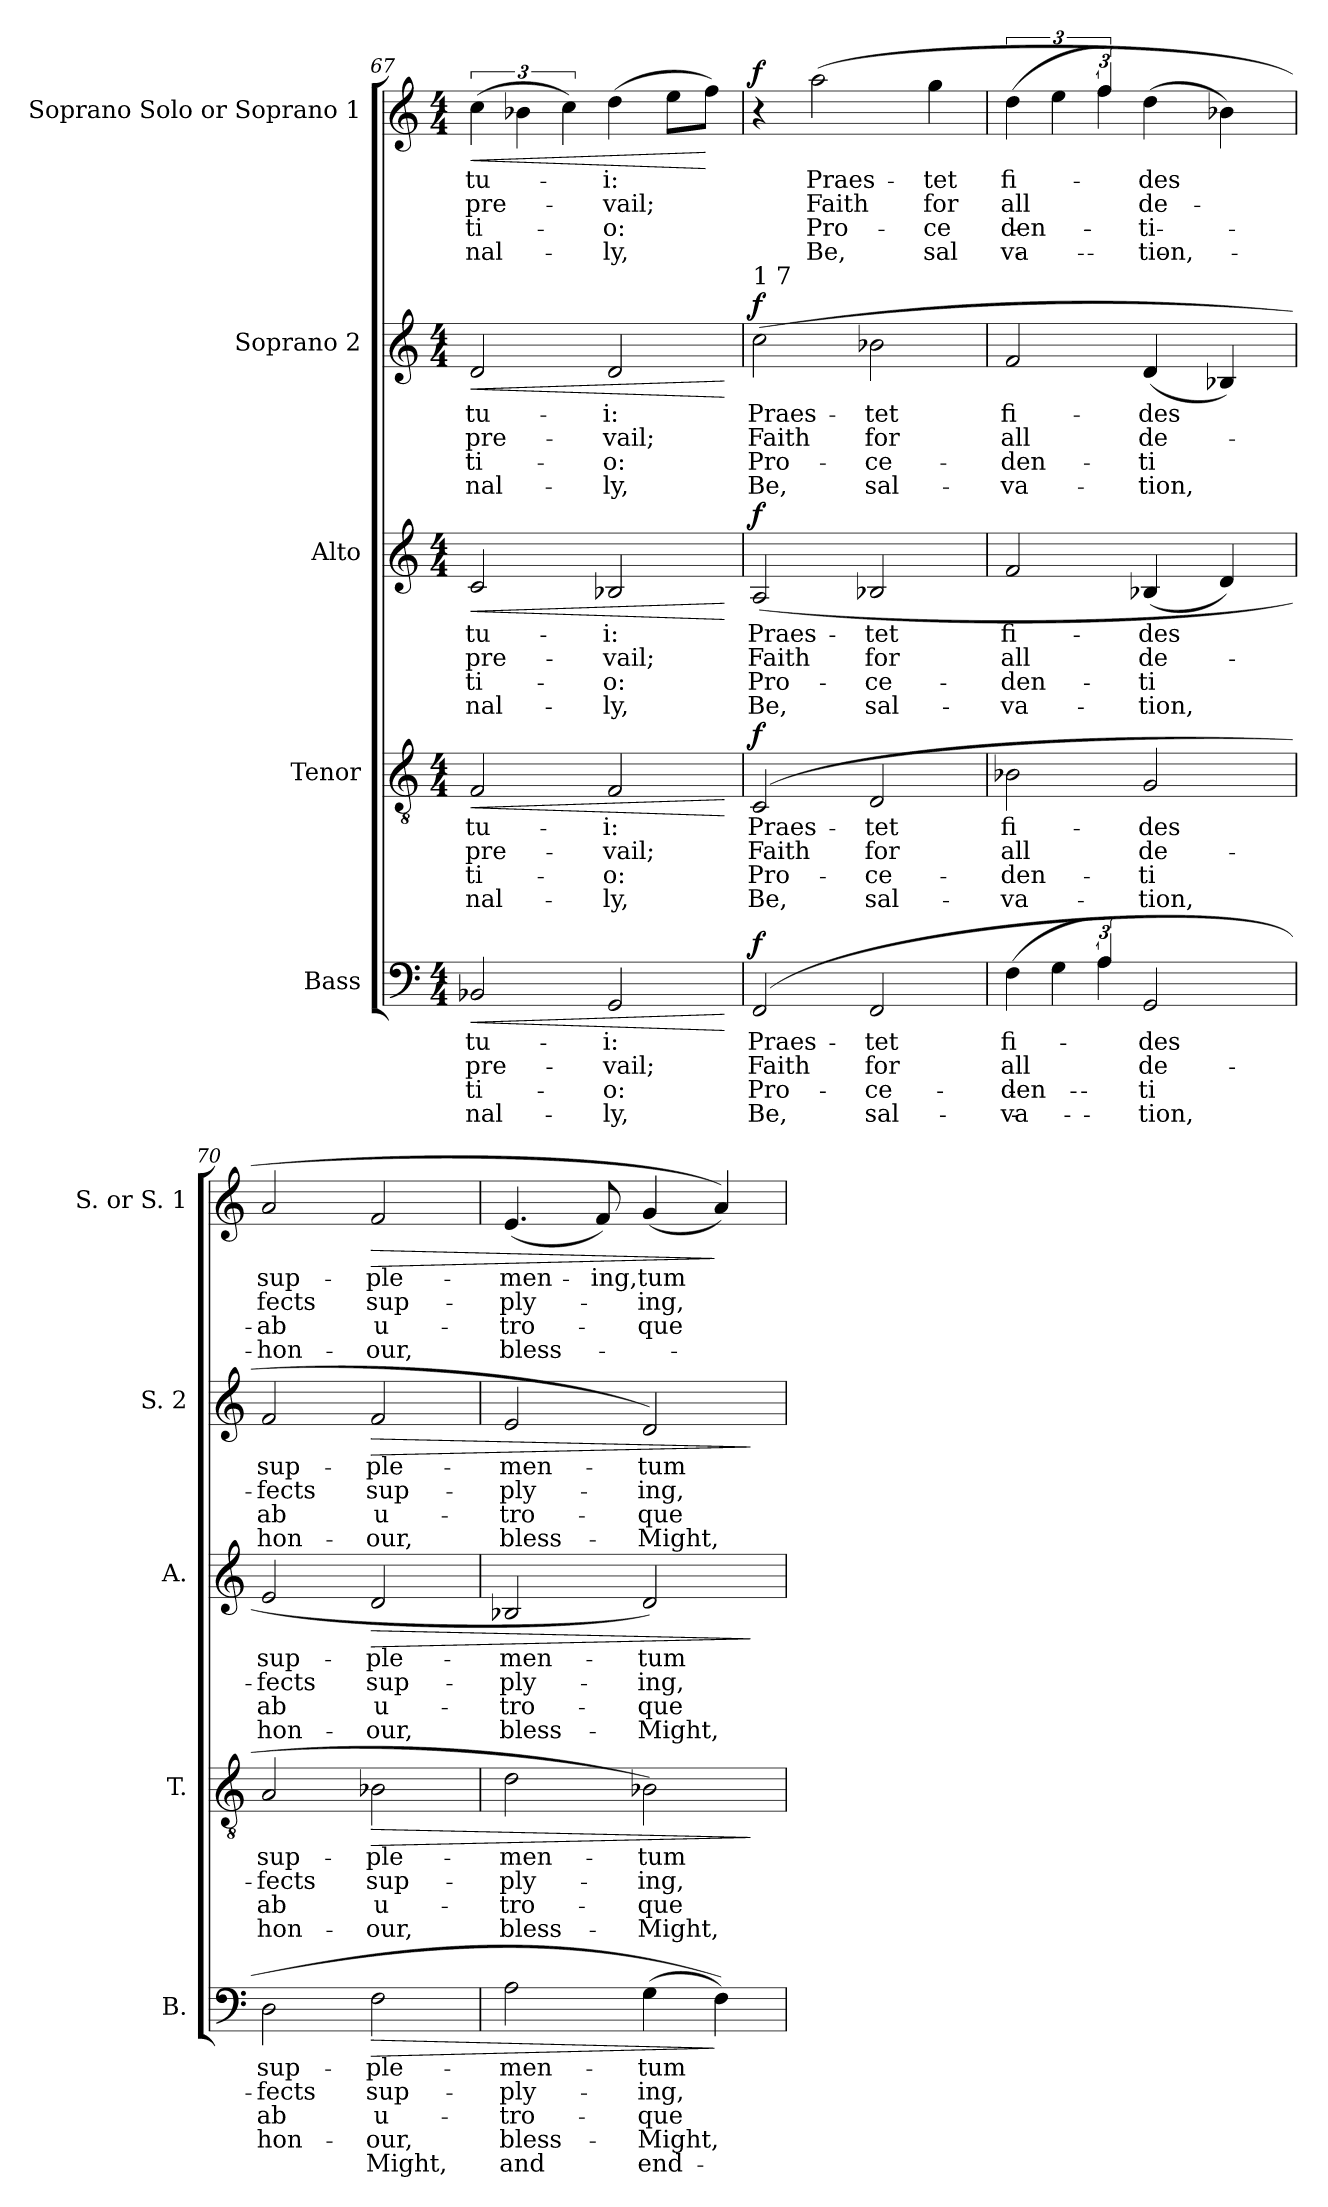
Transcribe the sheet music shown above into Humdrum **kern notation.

**kern	**text	**text	**text	**text	**text	**dynam	**kern	**text	**text	**text	**text	**dynam	**kern	**text	**text	**text	**text	**dynam	**kern	**text	**text	**text	**text	**dynam	**kern	**text	**text	**text	**text	**dynam
*part5	*part5	*part5	*part5	*part5	*part5	*part5	*part4	*part4	*part4	*part4	*part4	*part4	*part3	*part3	*part3	*part3	*part3	*part3	*part2	*part2	*part2	*part2	*part2	*part2	*part1	*part1	*part1	*part1	*part1	*part1
*staff5	*staff5	*staff5	*staff5	*staff5	*staff5	*staff5	*staff4	*staff4	*staff4	*staff4	*staff4	*staff4	*staff3	*staff3	*staff3	*staff3	*staff3	*staff3	*staff2	*staff2	*staff2	*staff2	*staff2	*staff2	*staff1	*staff1	*staff1	*staff1	*staff1	*staff1
*I"Bass	*	*	*	*	*	*	*I"Tenor	*	*	*	*	*	*I"Alto	*	*	*	*	*	*I"Soprano 2	*	*	*	*	*	*I"Soprano Solo or Soprano 1	*	*	*	*	*
*I'B.	*	*	*	*	*	*	*I'T.	*	*	*	*	*	*I'A.	*	*	*	*	*	*I'S. 2	*	*	*	*	*	*I'S. or S. 1	*	*	*	*	*
*clefF4	*	*	*	*	*	*	*clefGv2	*	*	*	*	*	*clefG2	*	*	*	*	*	*clefG2	*	*	*	*	*	*clefG2	*	*	*	*	*
*k[]	*	*	*	*	*	*	*k[]	*	*	*	*	*	*k[]	*	*	*	*	*	*k[]	*	*	*	*	*	*k[]	*	*	*	*	*
*C:	*	*	*	*	*	*	*C:	*	*	*	*	*	*C:	*	*	*	*	*	*C:	*	*	*	*	*	*C:	*	*	*	*	*
*M4/4	*	*	*	*	*	*	*M4/4	*	*	*	*	*	*M4/4	*	*	*	*	*	*M4/4	*	*	*	*	*	*M4/4	*	*	*	*	*
=67	=67	=67	=67	=67	=67	=67	=67	=67	=67	=67	=67	=67	=67	=67	=67	=67	=67	=67	=67	=67	=67	=67	=67	=67	=67	=67	=67	=67	=67	=67
!	!LO:LY:b	!LO:LY:b	!LO:LY:b	!LO:LY:b	!	!LO:HP:b	!	!LO:LY:b	!LO:LY:b	!LO:LY:b	!LO:LY:b	!LO:HP:b	!	!LO:LY:b	!LO:LY:b	!LO:LY:b	!LO:LY:b	!LO:HP:b	!	!LO:LY:b	!LO:LY:b	!LO:LY:b	!LO:LY:b	!LO:HP:b	!	!LO:LY:b	!LO:LY:b	!LO:LY:b	!LO:LY:b	!LO:HP:b
2BB-X/	-tu-	pre-	-ti-	-nal-	.	<	2F/	-tu-	pre-	-ti-	-nal-	<	2c/	-tu-	pre-	-ti-	-nal-	<	2d/	-tu-	pre-	-ti-	-nal-	<	(<6cc\	-tu-	pre-	-ti-	-nal-	<
.	.	.	.	.	.	.	.	.	.	.	.	.	.	.	.	.	.	.	.	.	.	.	.	.	6b-X\	.	.	.	.	.
.	.	.	.	.	.	.	.	.	.	.	.	.	.	.	.	.	.	.	.	.	.	.	.	.	6cc\)	.	.	.	.	.
!	!LO:LY:b	!LO:LY:b	!LO:LY:b	!LO:LY:b	!	!	!	!LO:LY:b	!LO:LY:b	!LO:LY:b	!LO:LY:b	!	!	!LO:LY:b	!LO:LY:b	!LO:LY:b	!LO:LY:b	!	!	!LO:LY:b	!LO:LY:b	!LO:LY:b	!LO:LY:b	!	!	!LO:LY:b	!LO:LY:b	!LO:LY:b	!LO:LY:b	!
2GG/	-i:	-vail;	-o:	-ly,	.	.	2F/	-i:	-vail;	-o:	-ly,	.	2B-X/	-i:	-vail;	-o:	-ly,	.	2d/	-i:	-vail;	-o:	-ly,	.	(<4dd\	-i:	-vail;	-o:	-ly,	.
.	.	.	.	.	.	.	.	.	.	.	.	.	.	.	.	.	.	.	.	.	.	.	.	.	8ee\L	.	.	.	.	.
.	.	.	.	.	.	.	.	.	.	.	.	.	.	.	.	.	.	.	.	.	.	.	.	.	8ff\J)	.	.	.	.	[
.	.	.	.	.	.	[	.	.	.	.	.	[	.	.	.	.	.	[	.	.	.	.	.	[	.	.	.	.	.	.
!!LO:PB:g=z
=68	=68	=68	=68	=68	=68	=68	=68	=68	=68	=68	=68	=68	=68	=68	=68	=68	=68	=68	=68	=68	=68	=68	=68	=68	=68	=68	=68	=68	=68	=68
!	!	!	!	!	!	!	!	!	!	!	!	!	!	!	!	!	!	!	!LO:TX:a:t=1 7	!	!	!	!	!	!	!	!	!	!	!
!	!LO:LY:b	!LO:LY:b	!LO:LY:b	!LO:LY:b	!	!LO:DY:a	!	!LO:LY:b	!LO:LY:b	!LO:LY:b	!LO:LY:b	!LO:DY:a	!	!LO:LY:b	!LO:LY:b	!LO:LY:b	!LO:LY:b	!LO:DY:a	!	!LO:LY:b	!LO:LY:b	!LO:LY:b	!LO:LY:b	!LO:DY:a	!	!	!	!	!	!LO:DY:a
(<2FF/	Praes-	Faith	Pro-	Be,	.	f	(>2C/	Praes-	Faith	Pro-	Be,	f	(2A/	Praes-	Faith	Pro-	Be,	f	(>2cc\	Praes-	Faith	Pro-	Be,	f	4r	.	.	.	.	f
!	!	!	!	!	!	!	!	!	!	!	!	!	!	!	!	!	!	!	!	!	!	!	!	!	!	!LO:LY:b	!LO:LY:b	!LO:LY:b	!LO:LY:b	!
.	.	.	.	.	.	.	.	.	.	.	.	.	.	.	.	.	.	.	.	.	.	.	.	.	(>2aa\	Praes-	Faith	Pro-	Be,	.
!	!LO:LY:b	!LO:LY:b	!LO:LY:b	!LO:LY:b	!	!	!	!LO:LY:b	!LO:LY:b	!LO:LY:b	!LO:LY:b	!	!	!LO:LY:b	!LO:LY:b	!LO:LY:b	!LO:LY:b	!	!	!LO:LY:b	!LO:LY:b	!LO:LY:b	!LO:LY:b	!	!	!	!	!	!	!
2FF/	-tet	for	-ce-	sal-	.	.	2D/	-tet	for	-ce-	sal-	.	2B-X/	-tet	for	-ce-	sal-	.	2b-X\	-tet	for	-ce-	sal-	.	.	.	.	.	.	.
!	!	!	!	!	!	!	!	!	!	!	!	!	!	!	!	!	!	!	!	!	!	!	!	!	!	!LO:LY:b	!LO:LY:b	!LO:LY:b	!LO:LY:b	!
.	.	.	.	.	.	.	.	.	.	.	.	.	.	.	.	.	.	.	.	.	.	.	.	.	4gg\	-tet	for	-ce-	sal-	.
=69	=69	=69	=69	=69	=69	=69	=69	=69	=69	=69	=69	=69	=69	=69	=69	=69	=69	=69	=69	=69	=69	=69	=69	=69	=69	=69	=69	=69	=69	=69
*^	*	*	*	*	*	*	*	*	*	*	*	*	*	*	*	*	*	*	*	*	*	*	*	*	*	*	*	*	*	*
!	!	!LO:LY:b	!LO:LY:b	!LO:LY:b	!LO:LY:b	!	!	!	!LO:LY:b	!LO:LY:b	!LO:LY:b	!LO:LY:b	!	!	!LO:LY:b	!LO:LY:b	!LO:LY:b	!LO:LY:b	!	!	!LO:LY:b	!LO:LY:b	!LO:LY:b	!LO:LY:b	!	!	!LO:LY:b	!LO:LY:b	!LO:LY:b	!LO:LY:b	!
*	*	*	*	*	*	*	*	*	*	*	*	*	*	*	*	*	*	*	*	*	*	*	*	*	*	*^	*	*	*	*	*
3ryy	(<6F\	fi-	-all	den-	va-	.	.	2B-X\	fi-	all	-den-	-va-	.	2f/	fi-	all	-den-	-va-	.	2f/	fi-	all	-den-	-va-	.	3ryy	(<6dd\	fi-	all	-den-	-va-	.
.	6G\	.	.	.	.	.	.	.	.	.	.	.	.	.	.	.	.	.	.	.	.	.	.	.	.	.	6ee\	.	.	.	.	.
*Xtuplet	*	*	*	*	*	*	*	*	*	*	*	*	*	*	*	*	*	*	*	*	*	*	*	*	*	*	*	*	*	*	*	*
6A/	6A\)	.	.	.	.	.	.	.	.	.	.	.	.	.	.	.	.	.	.	.	.	.	.	.	.	6ff/	6ff\)	.	.	.	.	.
!	!	!LO:LY:b	!LO:LY:b	!LO:LY:b	!LO:LY:b	!	!	!	!LO:LY:b	!LO:LY:b	!LO:LY:b	!LO:LY:b	!	!	!LO:LY:b	!LO:LY:b	!LO:LY:b	!LO:LY:b	!	!	!LO:LY:b	!LO:LY:b	!LO:LY:b	!LO:LY:b	!	!	!	!LO:LY:b	!LO:LY:b	!LO:LY:b	!LO:LY:b	!
3GG/	6ryy	des	de-	-ti	-tion,	.	.	2G/	-des	de-	-ti	-tion,	.	(<4B-X/	-des	de-	-ti	-tion,	.	(<4d/	-des	de-	-ti	-tion,	.	2ryy	(<4dd\	-des	de-	-ti	-tion,	.
.	3ryy	.	.	.	.	.	.	.	.	.	.	.	.	.	.	.	.	.	.	.	.	.	.	.	.	.	.	.	.	.	.	.
.	.	.	.	.	.	.	.	.	.	.	.	.	.	4d/)	.	.	.	.	.	4B-X/)	.	.	.	.	.	.	4b-X\)	.	.	.	.	.
6ryy	.	.	.	.	.	.	.	.	.	.	.	.	.	.	.	.	.	.	.	.	.	.	.	.	.	.	.	.	.	.	.	.
*v	*v	*	*	*	*	*	*	*	*	*	*	*	*	*	*	*	*	*	*	*	*	*	*	*	*	*v	*v	*	*	*	*	*
=70	=70	=70	=70	=70	=70	=70	=70	=70	=70	=70	=70	=70	=70	=70	=70	=70	=70	=70	=70	=70	=70	=70	=70	=70	=70	=70	=70	=70	=70	=70
!	!LO:LY:b	!LO:LY:b	!LO:LY:b	!LO:LY:b	!	!	!	!LO:LY:b	!LO:LY:b	!LO:LY:b	!LO:LY:b	!	!	!LO:LY:b	!LO:LY:b	!LO:LY:b	!LO:LY:b	!	!	!LO:LY:b	!LO:LY:b	!LO:LY:b	!LO:LY:b	!	!	!LO:LY:b	!LO:LY:b	!LO:LY:b	!LO:LY:b	!
2D\	-sup-	fects	-ab	-hon-	.	.	2A/	sup-	-fects	ab	hon-	.	2e/	sup-	-fects	ab	hon-	.	2f/	sup-	-fects	ab	hon-	.	2a/	sup-	-fects	ab	hon-	.
!	!LO:LY:b	!LO:LY:b	!LO:LY:b	!LO:LY:b	!LO:LY:b	!LO:HP:b	!	!LO:LY:b	!LO:LY:b	!LO:LY:b	!LO:LY:b	!LO:HP:b	!	!LO:LY:b	!LO:LY:b	!LO:LY:b	!LO:LY:b	!LO:HP:b	!	!LO:LY:b	!LO:LY:b	!LO:LY:b	!LO:LY:b	!LO:HP:b	!	!LO:LY:b	!LO:LY:b	!LO:LY:b	!LO:LY:b	!LO:HP:b
2F\	-ple-	sup-	u-	-our,	Might,	>	2B-X\	-ple-	sup-	u-	-our,	>	2d/	-ple-	sup-	u-	-our,	>	2f/	-ple-	sup-	u-	-our,	>	2f/	-ple-	sup-	u-	-our,	>
=71	=71	=71	=71	=71	=71	=71	=71	=71	=71	=71	=71	=71	=71	=71	=71	=71	=71	=71	=71	=71	=71	=71	=71	=71	=71	=71	=71	=71	=71	=71
!	!LO:LY:b	!LO:LY:b	!LO:LY:b	!LO:LY:b	!LO:LY:b	!	!	!LO:LY:b	!LO:LY:b	!LO:LY:b	!LO:LY:b	!	!	!LO:LY:b	!LO:LY:b	!LO:LY:b	!LO:LY:b	!	!	!LO:LY:b	!LO:LY:b	!LO:LY:b	!LO:LY:b	!	!	!LO:LY:b	!LO:LY:b	!LO:LY:b	!LO:LY:b	!
2A\	-men-	-ply-	-tro-	bless-	and	.	2d\	-men-	-ply-	-tro-	bless-	.	2B-X/	-men-	-ply-	-tro-	bless-	.	2e/	-men-	-ply-	-tro-	bless-	.	(<4.e/	-men-	-ply-	-tro-	bless-	.
!	!	!	!	!	!	!	!	!	!	!	!	!	!	!	!	!	!	!	!	!	!	!	!	!	!	!LO:LY:b	!	!	!	!
.	.	.	.	.	.	.	.	.	.	.	.	.	.	.	.	.	.	.	.	.	.	.	.	.	8f/)	-ing,	.	.	.	.
!	!LO:LY:b	!LO:LY:b	!LO:LY:b	!LO:LY:b	!LO:LY:b	!	!	!LO:LY:b	!LO:LY:b	!LO:LY:b	!LO:LY:b	!	!	!LO:LY:b	!LO:LY:b	!LO:LY:b	!LO:LY:b	!	!	!LO:LY:b	!LO:LY:b	!LO:LY:b	!LO:LY:b	!	!	!LO:LY:b	!LO:LY:b	!LO:LY:b	!	!
(>4G\	-tum	-ing,	-que	-Might,	end-	.	2B-X\)	-tum	-ing,	-que	-Might,	.	2d/)	-tum	-ing,	-que	-Might,	.	2d/)	-tum	-ing,	-que	-Might,	.	(<4g/	tum	-ing,	-que	.	.
4F\))	.	.	.	.	.	]	.	.	.	.	.	.	.	.	.	.	.	.	.	.	.	.	.	.	4a/))	.	.	.	.	]
.	.	.	.	.	.	.	.	.	.	.	.	]	.	.	.	.	.	]	.	.	.	.	.	]	.	.	.	.	.	.
=	=	=	=	=	=	=	=	=	=	=	=	=	=	=	=	=	=	=	=	=	=	=	=	=	=	=	=	=	=	=
*-	*-	*-	*-	*-	*-	*-	*-	*-	*-	*-	*-	*-	*-	*-	*-	*-	*-	*-	*-	*-	*-	*-	*-	*-	*-	*-	*-	*-	*-	*-
